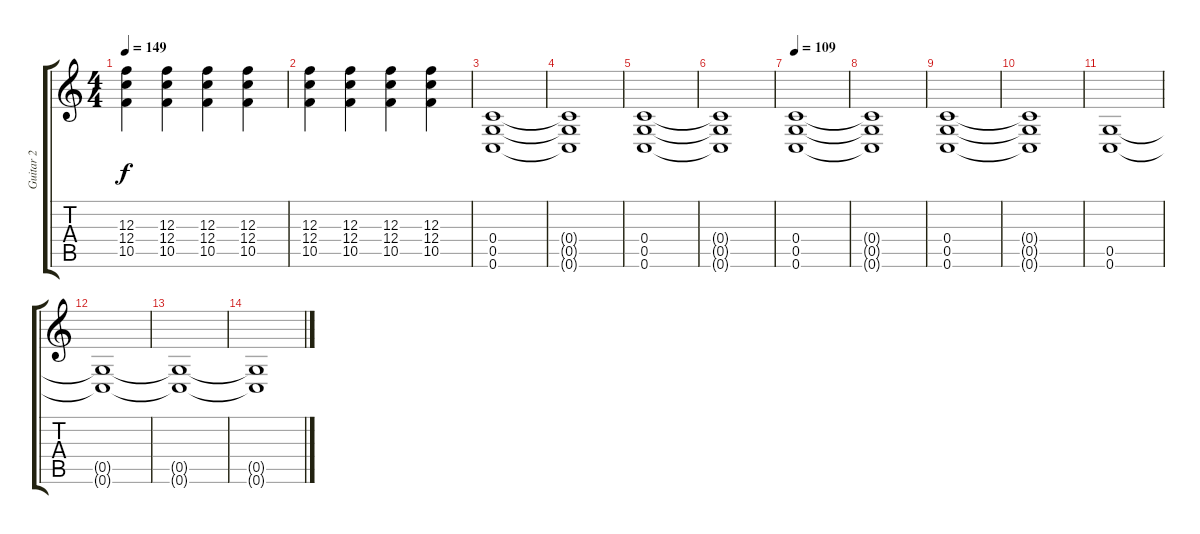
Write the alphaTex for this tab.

\track ("Guitar 2" "Guitar 2") {instrument overdrivenguitar}
\staff {score tabs}
\tuning (D4 A3 F3 C3 G2 C2) {hide}
\ts (4 4)
\tempo 149
\clef g2
\ks c
(12.3 12.4 10.5).4{dy f} (12.3 12.4 10.5).4 (12.3 12.4 10.5).4 (12.3 12.4 10.5).4 |
(12.3 12.4 10.5).4 (12.3 12.4 10.5).4 (12.3 12.4 10.5).4 (12.3 12.4 10.5).4 |
(0.4 0.5 0.6).1 |
(0.4{t} 0.5{t} 0.6{t}).1 |
(0.4 0.5 0.6).1 |
(0.4{t} 0.5{t} 0.6{t}).1 |
\tempo 109
(0.4 0.5 0.6).1 |
(0.4{t} 0.5{t} 0.6{t}).1 |
(0.4 0.5 0.6).1 |
(0.4{t} 0.5{t} 0.6{t}).1 |
(0.5 0.6).1 |
(0.5{t} 0.6{t}).1 |
(0.5{t} 0.6{t}).1 |
(0.5{t} 0.6{t}).1
